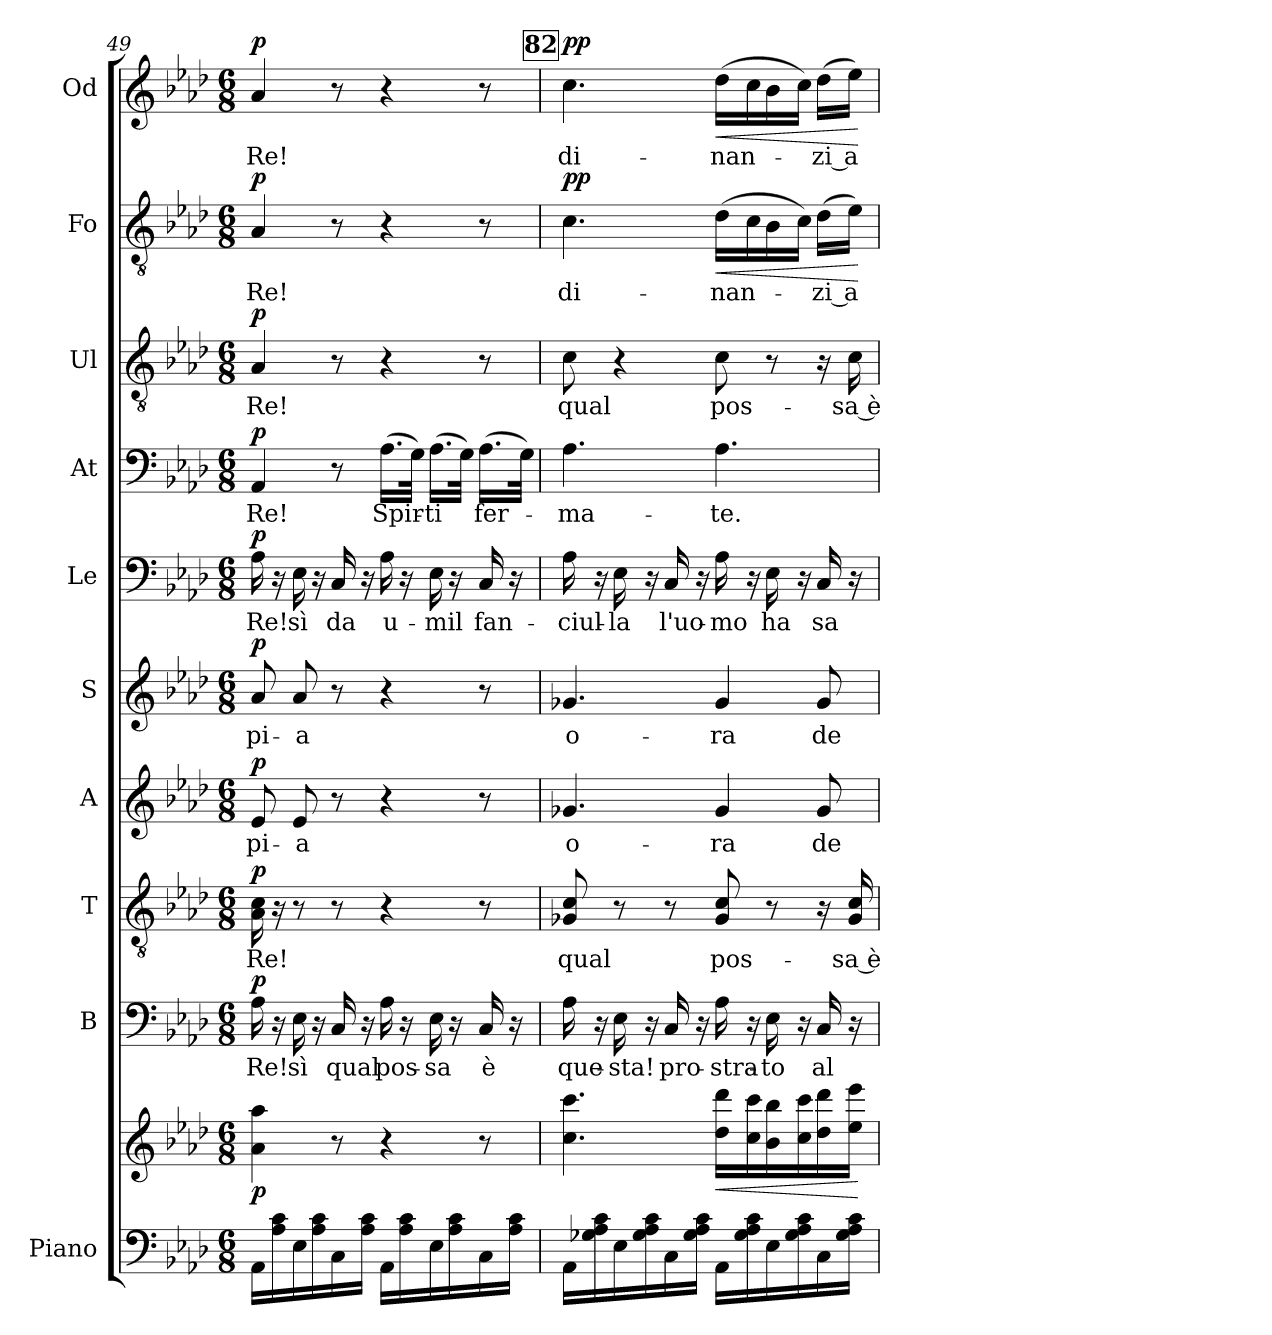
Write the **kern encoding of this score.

**kern	**kern	**dynam	**kern	**text	**dynam	**kern	**text	**dynam	**kern	**text	**dynam	**kern	**text	**dynam	**kern	**text	**dynam	**kern	**text	**dynam	**kern	**text	**dynam	**kern	**text	**dynam	**kern	**text	**dynam
*part10	*part10	*part10	*part9	*part9	*part9	*part8	*part8	*part8	*part7	*part7	*part7	*part6	*part6	*part6	*part5	*part5	*part5	*part4	*part4	*part4	*part3	*part3	*part3	*part2	*part2	*part2	*part1	*part1	*part1
*staff11	*staff10	*staff10/11	*staff9	*staff9	*staff9	*staff8	*staff8	*staff8	*staff7	*staff7	*staff7	*staff6	*staff6	*staff6	*staff5	*staff5	*staff5	*staff4	*staff4	*staff4	*staff3	*staff3	*staff3	*staff2	*staff2	*staff2	*staff1	*staff1	*staff1
*I"Piano	*	*	*I"B	*	*	*I"T	*	*	*I"A	*	*	*I"S	*	*	*I"Le	*	*	*I"At	*	*	*I"Ul	*	*	*I"Fo	*	*	*I"Od	*	*
*I'Pno	*	*	*I'B	*	*	*I'T	*	*	*I'A	*	*	*I'S	*	*	*I'Le	*	*	*I'At	*	*	*I'Ul	*	*	*I'Fo	*	*	*I'Od	*	*
!!LO:PB:g=z
*clefF4	*clefG2	*	*clefF4	*	*	*clefGv2	*	*	*clefG2	*	*	*clefG2	*	*	*clefF4	*	*	*clefF4	*	*	*clefGv2	*	*	*clefGv2	*	*	*clefG2	*	*
*k[b-e-a-d-]	*k[b-e-a-d-]	*	*k[b-e-a-d-]	*	*	*k[b-e-a-d-]	*	*	*k[b-e-a-d-]	*	*	*k[b-e-a-d-]	*	*	*k[b-e-a-d-]	*	*	*k[b-e-a-d-]	*	*	*k[b-e-a-d-]	*	*	*k[b-e-a-d-]	*	*	*k[b-e-a-d-]	*	*
*M6/8	*M6/8	*	*M6/8	*	*	*M6/8	*	*	*M6/8	*	*	*M6/8	*	*	*M6/8	*	*	*M6/8	*	*	*M6/8	*	*	*M6/8	*	*	*M6/8	*	*
=49	=49	=49	=49	=49	=49	=49	=49	=49	=49	=49	=49	=49	=49	=49	=49	=49	=49	=49	=49	=49	=49	=49	=49	=49	=49	=49	=49	=49	=49
!	!	!LO:DY:b	!	!LO:LY:b	!LO:DY:a	!	!LO:LY:b	!LO:DY:a	!	!LO:LY:b	!LO:DY:a	!	!LO:LY:b	!LO:DY:a	!	!LO:LY:b	!LO:DY:a	!	!LO:LY:b	!LO:DY:a	!	!LO:LY:b	!LO:DY:a	!	!LO:LY:b	!LO:DY:a	!	!LO:LY:b	!LO:DY:a
16AA-\LL	4a-\ 4aa-\	p	16A-\	Re!	p	16A-!\ 16c\	Re!	p	8e-/	pi-	p	8a-/	pi-	p	16A-\	Re!	p	4AA-/	Re!	p	4A-/	Re!	p	4A-/	Re!	p	4a-/	Re!	p
16A-\ 16c\	.	.	16r	.	.	16r	.	.	.	.	.	.	.	.	16r	.	.	.	.	.	.	.	.	.	.	.	.	.	.
!	!	!	!	!LO:LY:b	!	!	!	!	!	!LO:LY:b	!	!	!LO:LY:b	!	!	!LO:LY:b	!	!	!	!	!	!	!	!	!	!	!	!	!
16E-\	.	.	16E-\	sì	.	8r	.	.	8e-/	-a	.	8a-/	-a	.	16E-\	sì	.	.	.	.	.	.	.	.	.	.	.	.	.
16A-\ 16c\	.	.	16r	.	.	.	.	.	.	.	.	.	.	.	16r	.	.	.	.	.	.	.	.	.	.	.	.	.	.
!	!	!	!	!LO:LY:b	!	!	!	!	!	!	!	!	!	!	!	!LO:LY:b	!	!	!	!	!	!	!	!	!	!	!	!	!
16C\	8r	.	16C/	qual	.	8r	.	.	8r	.	.	8r	.	.	16C/	da	.	8r	.	.	8r	.	.	8r	.	.	8r	.	.
16A-\ 16c\JJ	.	.	16r	.	.	.	.	.	.	.	.	.	.	.	16r	.	.	.	.	.	.	.	.	.	.	.	.	.	.
!	!	!	!	!LO:LY:b	!	!	!	!	!	!	!	!	!	!	!	!LO:LY:b	!	!	!LO:LY:b	!	!	!	!	!	!	!	!	!	!
16AA-\LL	4r	.	16A-\	pos-	.	4r	.	.	4r	.	.	4r	.	.	16A-\	u-	.	(>16.A-\LL	Spir-	.	4r	.	.	4r	.	.	4r	.	.
16A-\ 16c\	.	.	16r	.	.	.	.	.	.	.	.	.	.	.	16r	.	.	.	.	.	.	.	.	.	.	.	.	.	.
.	.	.	.	.	.	.	.	.	.	.	.	.	.	.	.	.	.	32G\JJk)	.	.	.	.	.	.	.	.	.	.	.
!	!	!	!	!LO:LY:b	!	!	!	!	!	!	!	!	!	!	!	!LO:LY:b	!	!	!LO:LY:b	!	!	!	!	!	!	!	!	!	!
16E-\	.	.	16E-\	-sa	.	.	.	.	.	.	.	.	.	.	16E-\	-mil	.	(>16.A-\LL	-ti	.	.	.	.	.	.	.	.	.	.
16A-\ 16c\	.	.	16r	.	.	.	.	.	.	.	.	.	.	.	16r	.	.	.	.	.	.	.	.	.	.	.	.	.	.
.	.	.	.	.	.	.	.	.	.	.	.	.	.	.	.	.	.	32G\JJk)	.	.	.	.	.	.	.	.	.	.	.
!	!	!	!	!LO:LY:b	!	!	!	!	!	!	!	!	!	!	!	!LO:LY:b	!	!	!LO:LY:b	!	!	!	!	!	!	!	!	!	!
16C\	8r	.	16C/	è	.	8r	.	.	8r	.	.	8r	.	.	16C/	fan-	.	(>16.A-\LL	fer-	.	8r	.	.	8r	.	.	8r	.	.
16A-\ 16c\JJ	.	.	16r	.	.	.	.	.	.	.	.	.	.	.	16r	.	.	.	.	.	.	.	.	.	.	.	.	.	.
.	.	.	.	.	.	.	.	.	.	.	.	.	.	.	.	.	.	32G\JJk)	.	.	.	.	.	.	.	.	.	.	.
!!LO:REH:place=s1:a:B:fs=14:t=82
=50	=50	=50	=50	=50	=50	=50	=50	=50	=50	=50	=50	=50	=50	=50	=50	=50	=50	=50	=50	=50	=50	=50	=50	=50	=50	=50	=50	=50	=50
!	!	!	!	!LO:LY:b	!	!	!LO:LY:b	!	!	!LO:LY:b	!	!	!LO:LY:b	!	!	!LO:LY:b	!	!	!LO:LY:b	!	!	!LO:LY:b	!	!	!LO:LY:b	!LO:DY:a	!	!LO:LY:b	!LO:DY:a
16AA-\LL	4.cc\ 4.ccc\	.	16A-\	que-	.	8G-X!/ 8c/	qual	.	4.g-X/	o-	.	4.g-X/	o-	.	16A-\	-ciul-	.	4.A-\	-ma-	.	8c\	qual	.	4.c\	di-	pp	4.cc\	di-	pp
16G-X\ 16A-\ 16c\	.	.	16r	.	.	.	.	.	.	.	.	.	.	.	16r	.	.	.	.	.	.	.	.	.	.	.	.	.	.
!	!	!	!	!LO:LY:b	!	!	!	!	!	!	!	!	!	!	!	!LO:LY:b	!	!	!	!	!	!	!	!	!	!	!	!	!
16E-\	.	.	16E-\	-sta!	.	8r	.	.	.	.	.	.	.	.	16E-\	-la	.	.	.	.	4r	.	.	.	.	.	.	.	.
16G-\ 16A-\ 16c\	.	.	16r	.	.	.	.	.	.	.	.	.	.	.	16r	.	.	.	.	.	.	.	.	.	.	.	.	.	.
!	!	!	!	!LO:LY:b	!	!	!	!	!	!	!	!	!	!	!	!LO:LY:b	!	!	!	!	!	!	!	!	!	!	!	!	!
16C\	.	.	16C/	pro-	.	8r	.	.	.	.	.	.	.	.	16C/	l'uo-	.	.	.	.	.	.	.	.	.	.	.	.	.
16G-\ 16A-\ 16c\JJ	.	.	16r	.	.	.	.	.	.	.	.	.	.	.	16r	.	.	.	.	.	.	.	.	.	.	.	.	.	.
!	!	!LO:HP:b	!	!LO:LY:b	!	!	!LO:LY:b	!	!	!LO:LY:b	!	!	!LO:LY:b	!	!	!LO:LY:b	!	!	!LO:LY:b	!	!	!LO:LY:b	!	!	!LO:LY:b	!LO:HP:b	!	!LO:LY:b	!LO:HP:b
16AA-\LL	16dd-\ 16ddd-\LL	<	16A-\	-stra-	.	8G-!/ 8c/	pos-	.	4g-/	-ra	.	4g-/	-ra	.	16A-\	-mo	.	4.A-\	-te.	.	8c\	pos-	.	(>16d-\LL	-nan-	<	(>16dd-\LL	-nan-	<
16G-\ 16A-\ 16c\	16cc\ 16ccc\	.	16r	.	.	.	.	.	.	.	.	.	.	.	16r	.	.	.	.	.	.	.	.	16c\	.	.	16cc\	.	.
!	!	!	!	!LO:LY:b	!	!	!	!	!	!	!	!	!	!	!	!LO:LY:b	!	!	!	!	!	!	!	!	!	!	!	!	!
16E-\	16b-\ 16bb-\	.	16E-\	-to	.	8r	.	.	.	.	.	.	.	.	16E-\	ha	.	.	.	.	8r	.	.	16B-\	.	.	16b-\	.	.
16G-\ 16A-\ 16c\	16cc\ 16ccc\	.	16r	.	.	.	.	.	.	.	.	.	.	.	16r	.	.	.	.	.	.	.	.	16c\JJ)	.	.	16cc\JJ)	.	.
!	!	!	!	!LO:LY:b	!	!	!	!	!	!LO:LY:b	!	!	!LO:LY:b	!	!	!LO:LY:b	!	!	!	!	!	!	!	!	!LO:LY:b	!	!	!LO:LY:b	!
16C\	16dd-\ 16ddd-\	.	16C/	al	.	16r	.	.	8g-/	de-	.	8g-/	de-	.	16C/	sa-	.	.	.	.	16r	.	.	(>16d-\LL	-zi a	.	(>16dd-\LL	-zi a	.
!	!	!	!	!	!	!	!LO:LY:b	!	!	!	!	!	!	!	!	!	!	!	!	!	!	!LO:LY:b	!	!	!	!	!	!	!
16G-\ 16A-\ 16c\JJ	16ee-\ 16eee-\JJ	.	16r	.	.	16G-!/ 16c/	-sa è	.	.	.	.	.	.	.	16r	.	.	.	.	.	16c\	-sa è	.	16e-\JJ)	.	.	16ee-\JJ)	.	.
.	.	[	.	.	.	.	.	.	.	.	.	.	.	.	.	.	.	.	.	.	.	.	.	.	.	[	.	.	[
=	=	=	=	=	=	=	=	=	=	=	=	=	=	=	=	=	=	=	=	=	=	=	=	=	=	=	=	=	=
*-	*-	*-	*-	*-	*-	*-	*-	*-	*-	*-	*-	*-	*-	*-	*-	*-	*-	*-	*-	*-	*-	*-	*-	*-	*-	*-	*-	*-	*-
